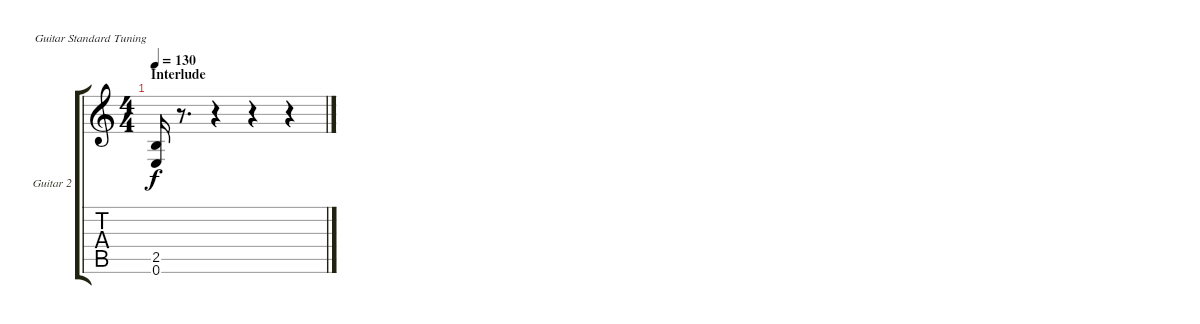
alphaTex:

\bracketExtendMode groupsimilarinstruments
\firstSystemTrackNameOrientation horizontal
\otherSystemsTrackNameOrientation horizontal
\track ("Guitar 2" "Guitar 2") {instrument overdrivenguitar}
\staff {score tabs}
\tuning (E4 B3 G3 D3 A2 E2)
\ts (4 4)
\section ("" "Interlude")
\tempo 130
\clef g2
\ks c
(2.5 0.6).16{dy f} r.8{d} r.4 r.4 r.4
